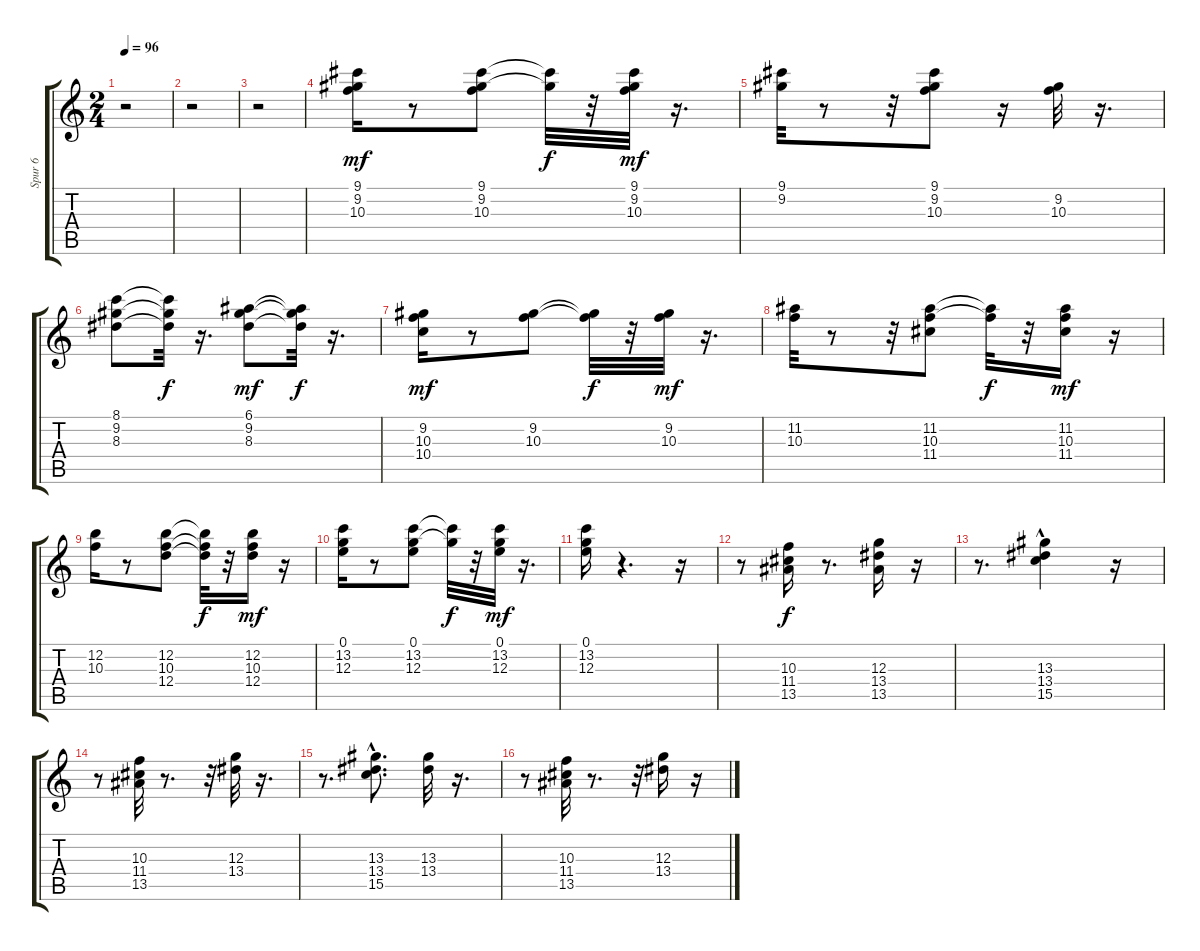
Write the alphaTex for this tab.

\track ("Spur 6" "Spur 6") {instrument acousticguitarsteel}
\staff {score tabs}
\tuning (E4 B3 G3 D3 A2 E2) {hide}
\ts (2 4)
\tempo 96
\clef g2
\ks c
r.2{dy f} |
r.2 |
r.2 |
(9.1 9.2 10.3).16{dy mf} r.8 (9.1 9.2 10.3).8 (9.1{t} 9.2{t}).32{dy f} r.32 (9.1 9.2 10.3).32{dy mf} r.16{d} |
(9.1 9.2).32 r.8 r.32 (9.1 9.2 10.3).8 r.16 (9.2 10.3).32 r.16{d} |
(8.1 9.2 8.3).8 (8.1{t} 9.2{t} 8.3{t}).32{dy f} r.16{d} (6.1 9.2 8.3).8{dy mf} (6.1{t} 9.2{t} 8.3{t}).32{dy f} r.16{d} |
(9.2 10.3 10.4).16{dy mf} r.8 (9.2 10.3).8 (9.2{t} 10.3{t}).32{dy f} r.32 (9.2 10.3).32{dy mf} r.16{d} |
(11.2 10.3).32 r.8 r.32 (11.2 10.3 11.4).8 (11.2{t} 10.3{t}).32{dy f} r.32 (11.2 10.3 11.4).16{dy mf} r.16 |
(12.2 10.3).16 r.8 (12.2 10.3 12.4).8 (12.2{t} 10.3{t} 12.4{t}).32{dy f} r.32 (12.2 10.3 12.4).16{dy mf} r.16 |
(0.1 13.2 12.3).16 r.8 (0.1 13.2 12.3).8 (13.2{t} 12.3{t}).32{dy f} r.32 (0.1 13.2 12.3).32{dy mf} r.16{d} |
(0.1 13.2 12.3).16 r.4{d} r.16 |
r.8 (10.3 11.4 13.5).16{dy f} r.8{d} (12.3 13.4 13.5).16 r.16 |
r.8{d} (13.3{hac} 13.4 15.5{hac}).4 r.16 |
r.8 (10.3 11.4 13.5).32 r.8{d} r.32 (12.3 13.4).32 r.16{d} |
r.8{d} (13.3 13.4 15.5{hac}).8{d} (13.3 13.4).32 r.16{d} |
r.8 (10.3 11.4 13.5).32 r.8{d} r.32 (12.3 13.4).16 r.16
